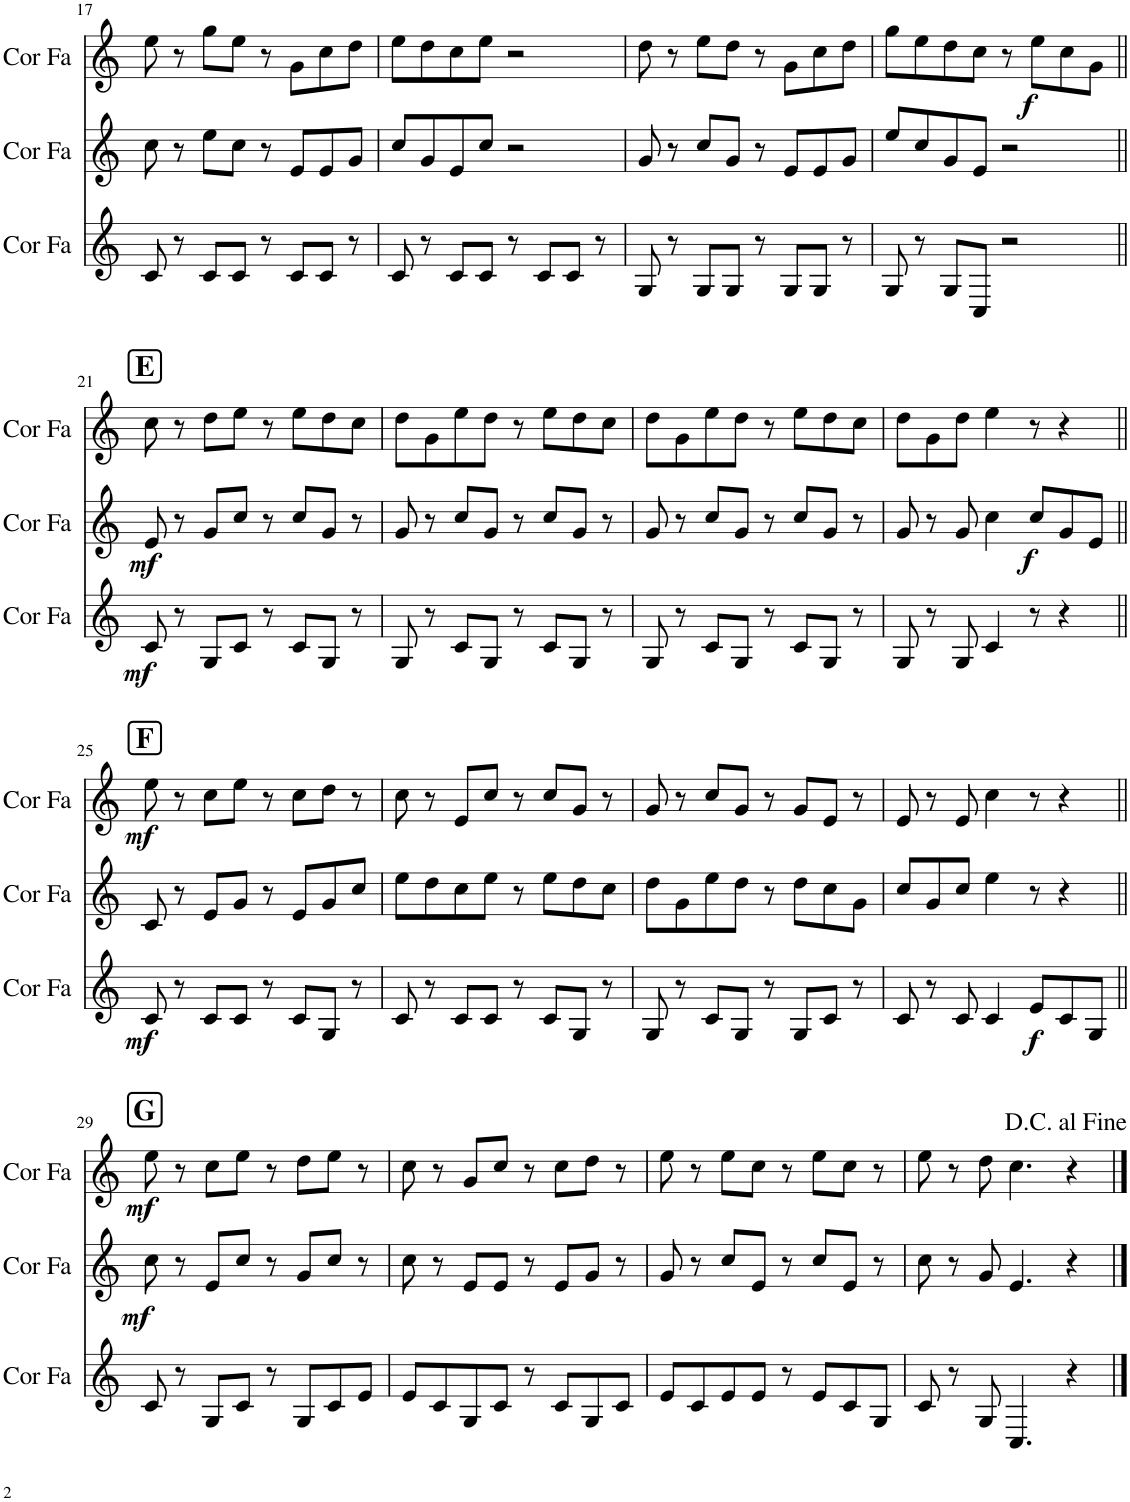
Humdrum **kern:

**kern	**dynam	**kern	**dynam	**kern	**dynam
*part3	*part3	*part2	*part2	*part1	*part1
*staff3	*staff3	*staff2	*staff2	*staff1	*staff1
*I"Cor en Fa	*	*I"Cor en Fa	*	*I"Cor en Fa	*
*I'Cor Fa	*	*I'Cor Fa	*	*I'Cor Fa	*
!!LO:PB:g=z
*clefG2	*	*clefG2	*	*clefG2	*
*Trd4c7	*	*Trd4c7	*	*Trd4c7	*
*k[]	*	*k[]	*	*k[]	*
*M2/2	*	*M2/2	*	*M2/2	*
*met(c|)	*	*met(c|)	*	*met(c|)	*
=17	=17	=17	=17	=17	=17
8c/	.	8cc\	.	8ee\	.
8r	.	8r	.	8r	.
8c/L	.	8ee\L	.	8gg\L	.
8c/J	.	8cc\J	.	8ee\J	.
8r	.	8r	.	8r	.
8c/L	.	8e/L	.	8g\L	.
8c/J	.	8e/	.	8cc\	.
8r	.	8g/J	.	8dd\J	.
=18	=18	=18	=18	=18	=18
8c/	.	8cc/L	.	8ee\L	.
8r	.	8g/	.	8dd\	.
8c/L	.	8e/	.	8cc\	.
8c/J	.	8cc/J	.	8ee\J	.
8r	.	2r	.	2r	.
8c/L	.	.	.	.	.
8c/J	.	.	.	.	.
8r	.	.	.	.	.
=19	=19	=19	=19	=19	=19
8G/	.	8g/	.	8dd\	.
8r	.	8r	.	8r	.
8G/L	.	8cc/L	.	8ee\L	.
8G/J	.	8g/J	.	8dd\J	.
8r	.	8r	.	8r	.
8G/L	.	8e/L	.	8g\L	.
8G/J	.	8e/	.	8cc\	.
8r	.	8g/J	.	8dd\J	.
=20	=20	=20	=20	=20	=20
8G/	.	8ee/L	.	8gg\L	.
8r	.	8cc/	.	8ee\	.
8G/L	.	8g/	.	8dd\	.
8C/J	.	8e/J	.	8cc\J	.
2r	.	2r	.	8r	.
!	!	!	!	!	!LO:DY:b
.	.	.	.	8ee\L	f
.	.	.	.	8cc\	.
.	.	.	.	8g\J	.
!!LO:LB:g=z
!!LO:REH:place=s1:a:B:cj:fs=14:t=E
=21||	=21||	=21||	=21||	=21||	=21||
!	!LO:DY:b	!	!LO:DY:b	!	!
8c/	mf	8e/	mf	8cc\	.
8r	.	8r	.	8r	.
8G/L	.	8g/L	.	8dd\L	.
8c/J	.	8cc/J	.	8ee\J	.
8r	.	8r	.	8r	.
8c/L	.	8cc/L	.	8ee\L	.
8G/J	.	8g/J	.	8dd\	.
8r	.	8r	.	8cc\J	.
=22	=22	=22	=22	=22	=22
8G/	.	8g/	.	8dd\L	.
8r	.	8r	.	8g\	.
8c/L	.	8cc/L	.	8ee\	.
8G/J	.	8g/J	.	8dd\J	.
8r	.	8r	.	8r	.
8c/L	.	8cc/L	.	8ee\L	.
8G/J	.	8g/J	.	8dd\	.
8r	.	8r	.	8cc\J	.
=23	=23	=23	=23	=23	=23
8G/	.	8g/	.	8dd\L	.
8r	.	8r	.	8g\	.
8c/L	.	8cc/L	.	8ee\	.
8G/J	.	8g/J	.	8dd\J	.
8r	.	8r	.	8r	.
8c/L	.	8cc/L	.	8ee\L	.
8G/J	.	8g/J	.	8dd\	.
8r	.	8r	.	8cc\J	.
=24	=24	=24	=24	=24	=24
8G/	.	8g/	.	8dd\L	.
8r	.	8r	.	8g\	.
8G/	.	8g/	.	8dd\J	.
4c/	.	4cc\	.	4ee\	.
!	!	!	!LO:DY:b	!	!
8r	.	8cc/L	f	8r	.
4r	.	8g/	.	4r	.
.	.	8e/J	.	.	.
!!LO:LB:g=z
!!LO:REH:place=s1:a:B:cj:fs=14:t=F
=25||	=25||	=25||	=25||	=25||	=25||
!	!LO:DY:b	!	!	!	!LO:DY:b
8c/	mf	8c/	.	8ee\	mf
8r	.	8r	.	8r	.
8c/L	.	8e/L	.	8cc\L	.
8c/J	.	8g/J	.	8ee\J	.
8r	.	8r	.	8r	.
8c/L	.	8e/L	.	8cc\L	.
8G/J	.	8g/	.	8dd\J	.
8r	.	8cc/J	.	8r	.
=26	=26	=26	=26	=26	=26
8c/	.	8ee\L	.	8cc\	.
8r	.	8dd\	.	8r	.
8c/L	.	8cc\	.	8e/L	.
8c/J	.	8ee\J	.	8cc/J	.
8r	.	8r	.	8r	.
8c/L	.	8ee\L	.	8cc/L	.
8G/J	.	8dd\	.	8g/J	.
8r	.	8cc\J	.	8r	.
=27	=27	=27	=27	=27	=27
8G/	.	8dd\L	.	8g/	.
8r	.	8g\	.	8r	.
8c/L	.	8ee\	.	8cc/L	.
8G/J	.	8dd\J	.	8g/J	.
8r	.	8r	.	8r	.
8G/L	.	8dd\L	.	8g/L	.
8c/J	.	8cc\	.	8e/J	.
8r	.	8g\J	.	8r	.
=28	=28	=28	=28	=28	=28
8c/	.	8cc/L	.	8e/	.
8r	.	8g/	.	8r	.
8c/	.	8cc/J	.	8e/	.
4c/	.	4ee\	.	4cc\	.
!	!LO:DY:b	!	!	!	!
8e/L	f	8r	.	8r	.
8c/	.	4r	.	4r	.
8G/J	.	.	.	.	.
!!LO:LB:g=z
!!LO:REH:place=s1:a:B:cj:fs=14:t=G
=29||	=29||	=29||	=29||	=29||	=29||
!	!	!	!LO:DY:b	!	!LO:DY:b
8c/	.	8cc\	mf	8ee\	mf
8r	.	8r	.	8r	.
8G/L	.	8e/L	.	8cc\L	.
8c/J	.	8cc/J	.	8ee\J	.
8r	.	8r	.	8r	.
8G/L	.	8g/L	.	8dd\L	.
8c/	.	8cc/J	.	8ee\J	.
8e/J	.	8r	.	8r	.
=30	=30	=30	=30	=30	=30
8e/L	.	8cc\	.	8cc\	.
8c/	.	8r	.	8r	.
8G/	.	8e/L	.	8g/L	.
8c/J	.	8e/J	.	8cc/J	.
8r	.	8r	.	8r	.
8c/L	.	8e/L	.	8cc\L	.
8G/	.	8g/J	.	8dd\J	.
8c/J	.	8r	.	8r	.
=31	=31	=31	=31	=31	=31
8e/L	.	8g/	.	8ee\	.
8c/	.	8r	.	8r	.
8e/	.	8cc/L	.	8ee\L	.
8e/J	.	8e/J	.	8cc\J	.
8r	.	8r	.	8r	.
8e/L	.	8cc/L	.	8ee\L	.
8c/	.	8e/J	.	8cc\J	.
8G/J	.	8r	.	8r	.
=32	=32	=32	=32	=32	=32
8c/	.	8cc\	.	8ee\	.
8r	.	8r	.	8r	.
8G/	.	8g/	.	8dd\	.
4.C/	.	4.e/	.	4.cc\	.
4r	.	4r	.	4r	.
==	==	==	==	==	==
*-	*-	*-	*-	*-	*-
